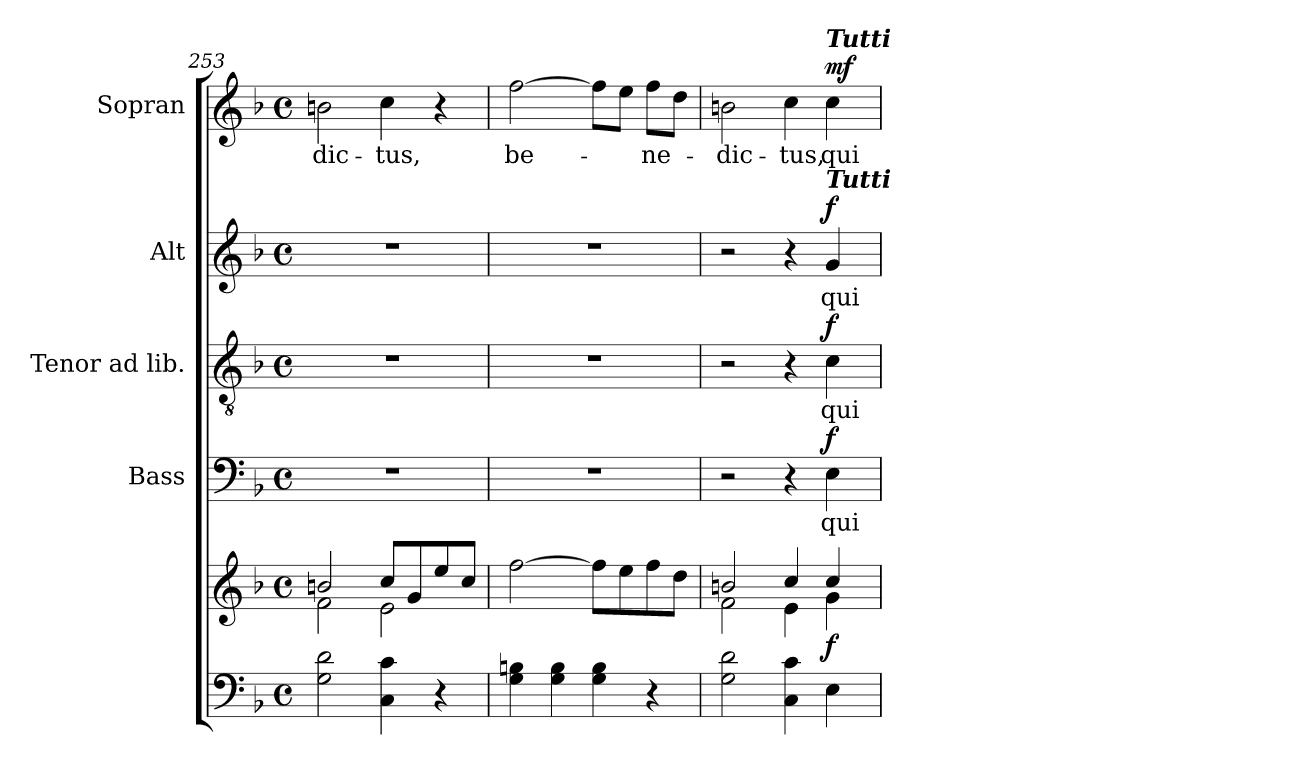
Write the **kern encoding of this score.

**kern	**kern	**dynam	**kern	**text	**dynam	**kern	**text	**dynam	**kern	**text	**dynam	**kern	**text	**dynam
*part5	*part5	*part5	*part4	*part4	*part4	*part3	*part3	*part3	*part2	*part2	*part2	*part1	*part1	*part1
*staff6	*staff5	*staff5/6	*staff4	*staff4	*staff4	*staff3	*staff3	*staff3	*staff2	*staff2	*staff2	*staff1	*staff1	*staff1
*	*	*	*I"Bass	*	*	*I"Tenor ad lib.	*	*	*I"Alt	*	*	*I"Sopran	*	*
*	*	*	*I'B.	*	*	*I'T.	*	*	*I'A.	*	*	*I'S.	*	*
*clefF4	*clefG2	*	*clefF4	*	*	*clefGv2	*	*	*clefG2	*	*	*clefG2	*	*
*k[b-]	*k[b-]	*	*k[b-]	*	*	*k[b-]	*	*	*k[b-]	*	*	*k[b-]	*	*
*F:	*F:	*	*F:	*	*	*F:	*	*	*F:	*	*	*F:	*	*
*M4/4	*M4/4	*	*M4/4	*	*	*M4/4	*	*	*M4/4	*	*	*M4/4	*	*
*met(c)	*met(c)	*	*met(c)	*	*	*met(c)	*	*	*met(c)	*	*	*met(c)	*	*
=253	=253	=253	=253	=253	=253	=253	=253	=253	=253	=253	=253	=253	=253	=253
*	*^	*	*	*	*	*	*	*	*	*	*	*	*	*
!	!	!	!	!	!	!	!	!	!	!	!	!	!	!LO:LY:b	!
2G\ 2d\	2bn/	2f\	.	1r	.	.	1r	.	.	1r	.	.	2bn\	-dic-	.
!	!	!	!	!	!	!	!	!	!	!	!	!	!	!LO:LY:b	!
4C\ 4c\	8cc/L	2e\	.	.	.	.	.	.	.	.	.	.	4cc\	-tus,	.
.	8g/	.	.	.	.	.	.	.	.	.	.	.	.	.	.
4r	8ee/	.	.	.	.	.	.	.	.	.	.	.	4r	.	.
.	8cc/J	.	.	.	.	.	.	.	.	.	.	.	.	.	.
*	*v	*v	*	*	*	*	*	*	*	*	*	*	*	*	*
=254	=254	=254	=254	=254	=254	=254	=254	=254	=254	=254	=254	=254	=254	=254
!	!	!	!	!	!	!	!	!	!	!	!	!	!LO:LY:b	!
4G\ 4Bn\	[2ff\	.	1r	.	.	1r	.	.	1r	.	.	[2ff\	be-	.
4G\ 4B\	.	.	.	.	.	.	.	.	.	.	.	.	.	.
4G\ 4B\	8ff\L]	.	.	.	.	.	.	.	.	.	.	8ff\L]	.	.
.	8ee\	.	.	.	.	.	.	.	.	.	.	8ee\J	.	.
!	!	!	!	!	!	!	!	!	!	!	!	!	!LO:LY:b	!
4r	8ff\	.	.	.	.	.	.	.	.	.	.	8ff\L	-ne-	.
.	8dd\J	.	.	.	.	.	.	.	.	.	.	8dd\J	.	.
=255	=255	=255	=255	=255	=255	=255	=255	=255	=255	=255	=255	=255	=255	=255
*	*^	*	*	*	*	*	*	*	*	*	*	*	*	*
!	!	!	!	!	!	!	!	!	!	!	!	!	!	!LO:LY:b	!
2G\ 2d\	2bn/	2f\	.	2r	.	.	2r	.	.	2r	.	.	2bn\	-dic-	.
!	!	!	!	!	!	!	!	!	!	!	!	!	!	!LO:LY:b	!
4C\ 4c\	4cc/	4e\	.	4r	.	.	4r	.	.	4r	.	.	4cc\	-tus,	.
!	!	!	!	!	!	!	!	!	!	!	!	!	!LO:TX:a:Bi:t=Tutti	!	!
!	!	!	!	!	!	!	!	!	!	!LO:TX:a:Bi:t=Tutti	!	!	!	!	!
!	!	!	!LO:DY:b	!	!LO:LY:b	!LO:DY:a	!	!LO:LY:b	!LO:DY:a	!	!LO:LY:b	!LO:DY:a	!	!LO:LY:b	!LO:DY:a
4E\	4cc/	4g\	f	4E\	qui	f	4c\	qui	f	4g/	qui	f	4cc\	qui	mf
*	*v	*v	*	*	*	*	*	*	*	*	*	*	*	*	*
=	=	=	=	=	=	=	=	=	=	=	=	=	=	=
*-	*-	*-	*-	*-	*-	*-	*-	*-	*-	*-	*-	*-	*-	*-
